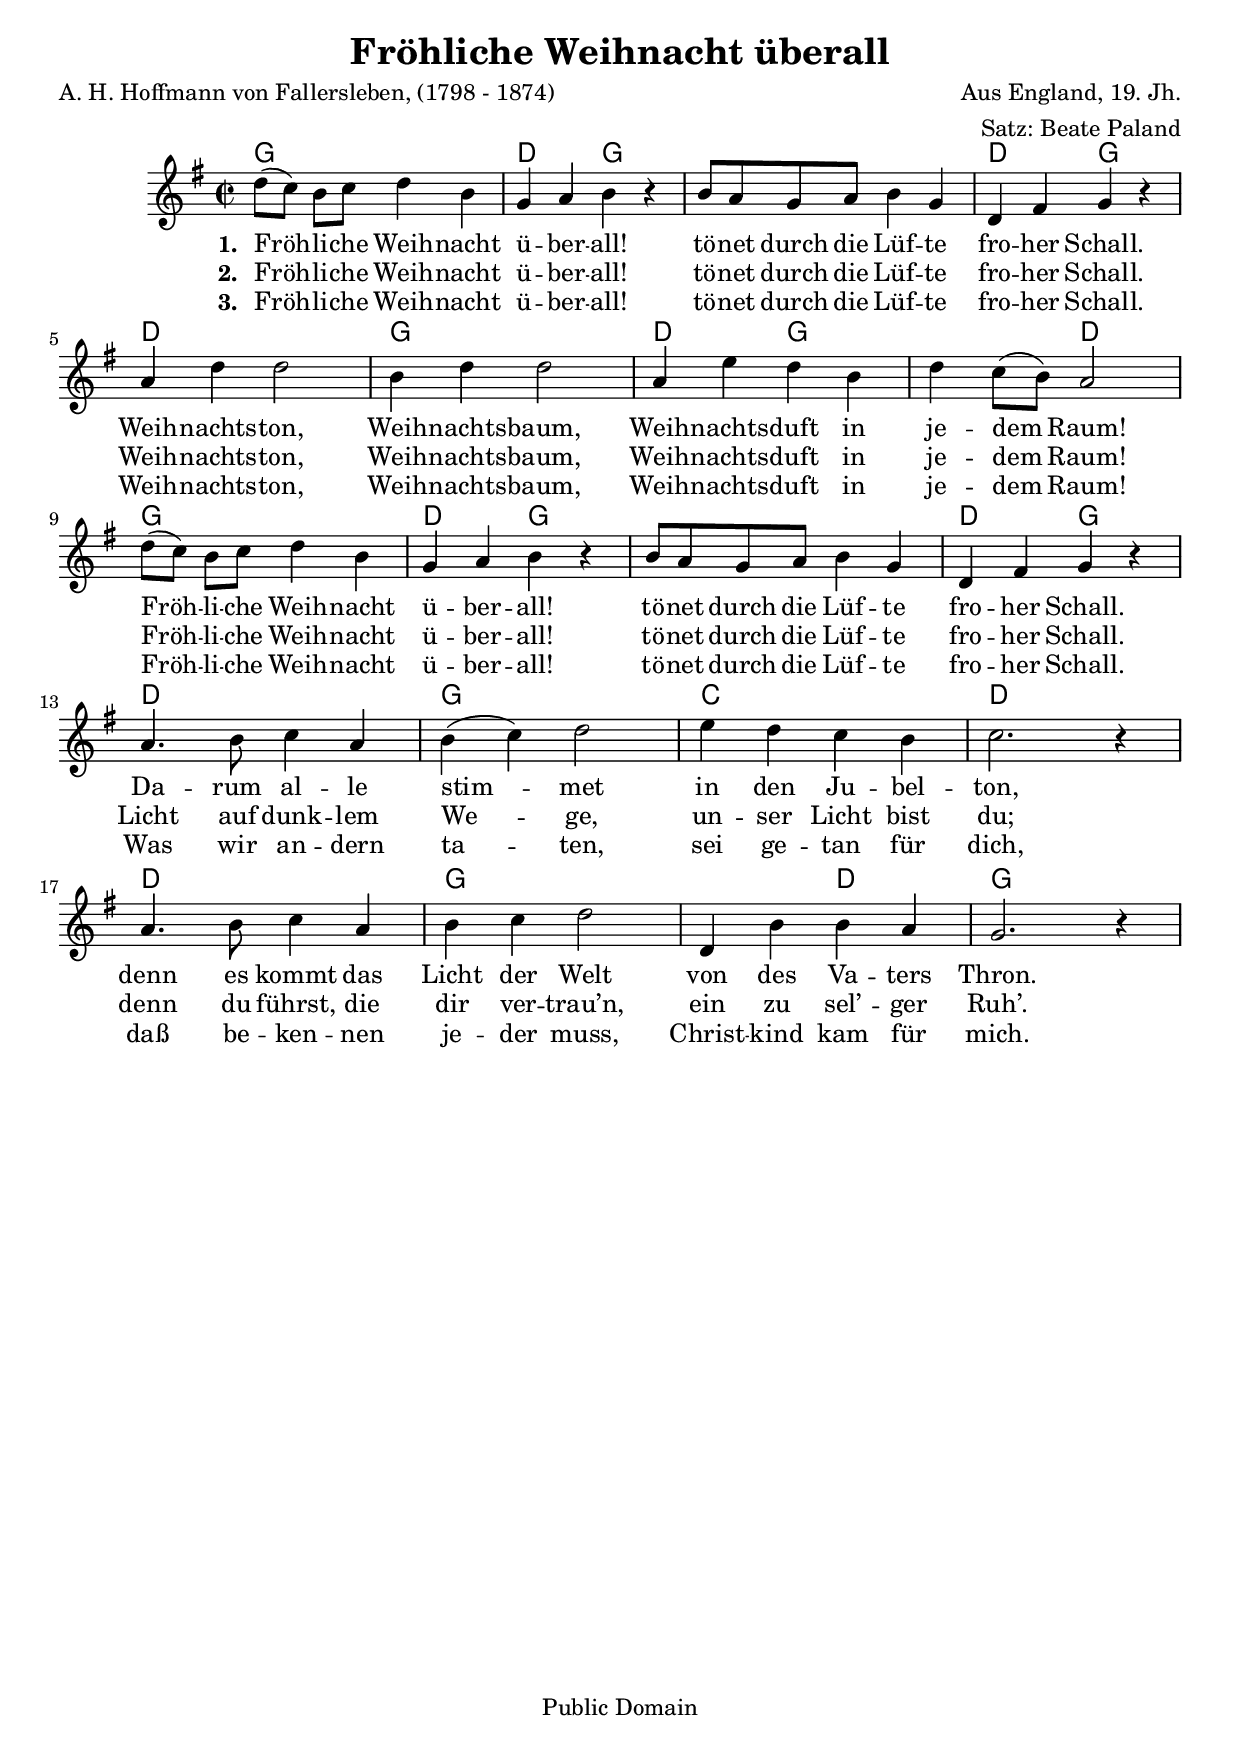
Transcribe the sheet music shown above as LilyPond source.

\version "2.24.2"
\version "2.24.2"
FWU_title = "Fröhliche Weihnacht überall"
FWU_poet = "A. H. Hoffmann von Fallersleben, (1798 - 1874)"
FWU_composer = "Aus England, 19. Jh."
FWU_arranger = "Satz: Beate Paland"
FWU_copyright = "Public Domain"


FWU_Score = <<
  \chords {
    \set chordChanges = ##t
    g1 d2 g g1 d2 g d1 g d2 g2 g2 d2 g1 d2 g g1 d2 g d1 g c d d g g2 d2 g1
  }
  \relative c' {
    \key g \major
    \time 2/2
    d'8 ([ c)] b c d4 b
    g4 a b4 r4
    b8 a g a b4 g
    d4 fis g4 r4
    \break
    a4 d d2
    b4 d d2
    a4 e' d b
    d c8 ([ b)] a2
    \break
    d8 ([ c)] b c d4 b
    g4 a b4 r4
    b8 a g a b4 g
    d4 fis g4 r4
    \break
    a4. b8 c4 a % darum alle
    b( c) d2
    e4 d c b
    c2. r4
    \break
    a4. b8 c4 a
    b c d2
    d,4 b' b a
    g2. r4
  }
  \addlyrics {
    \set stanza = #"1. "
    Fröh -- li -- che Weih -- nacht ü -- ber -- all!
    tö -- net durch die Lüf -- te fro -- her Schall.
    Weih -- nachts -- ton, Weih -- nachts -- baum,
    Weih -- nachts -- duft in je -- dem Raum!
    Fröh -- li -- che Weih -- nacht ü -- ber -- all!
    tö -- net durch die Lüf -- te fro -- her Schall.
    Da -- rum al -- le stim -- met in den Ju -- bel -- ton,
    denn es kommt das Licht der Welt
    von des Va -- ters Thron.
  }
  \addlyrics {
    \set stanza = #"2. "
    Fröh -- li -- che Weih -- nacht ü -- ber -- all!
    tö -- net durch die Lüf -- te fro -- her Schall.
    Weih -- nachts -- ton, Weih -- nachts -- baum,
    Weih -- nachts -- duft in je -- dem Raum!
    Fröh -- li -- che Weih -- nacht ü -- ber -- all!
    tö -- net durch die Lüf -- te fro -- her Schall.
    Licht auf dunk -- lem We -- ge, un -- ser Licht bist du;
    denn du führst, die dir ver -- trau’n,
    ein zu sel’ -- ger Ruh’.
  }
  \addlyrics {
    \set stanza = #"3. "
    Fröh -- li -- che Weih -- nacht ü -- ber -- all!
    tö -- net durch die Lüf -- te fro -- her Schall.
    Weih -- nachts -- ton, Weih -- nachts -- baum,
    Weih -- nachts -- duft in je -- dem Raum!
    Fröh -- li -- che Weih -- nacht ü -- ber -- all!
    tö -- net durch die Lüf -- te fro -- her Schall.
    Was wir an -- dern ta -- ten, sei ge -- tan für dich,
    daß be -- ken -- nen je -- der muss,
    Christ -- kind kam für mich.
  }
>>


\header{
  title = \FWU_title
  poet = \FWU_poet
  composer = \FWU_composer
  arranger = \FWU_arranger
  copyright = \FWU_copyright
}
\FWU_Score
